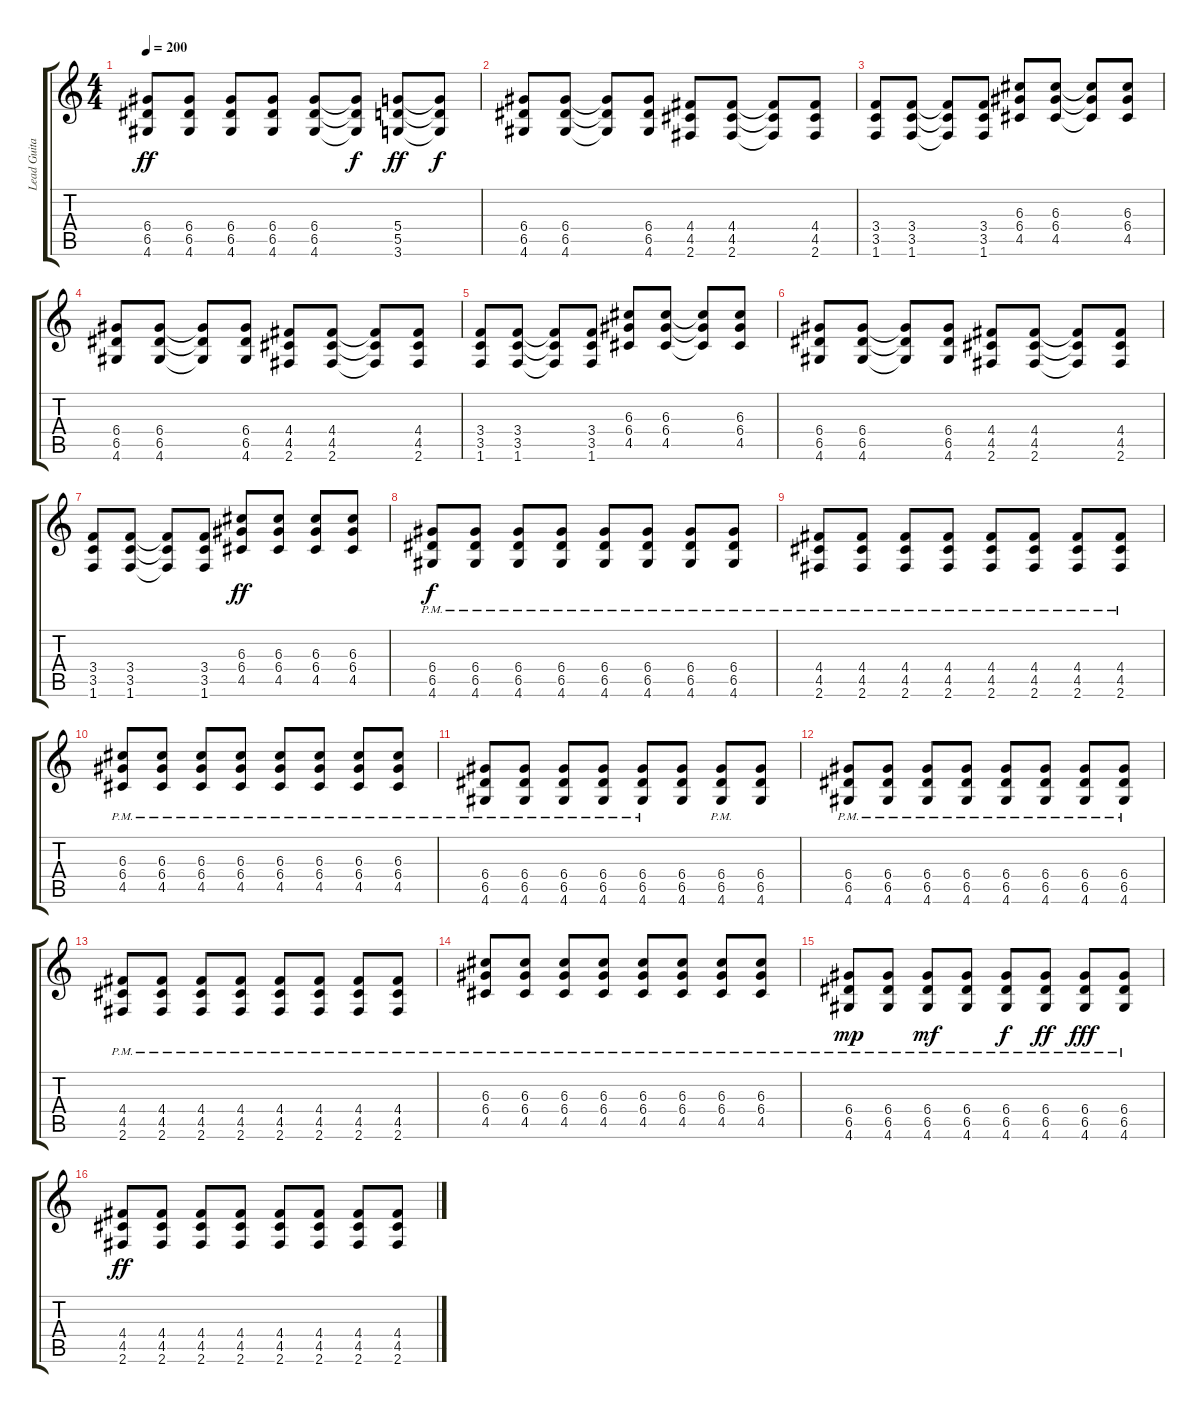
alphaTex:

\track ("Lead Guitar" "Lead Guita") {instrument distortionguitar}
\staff {score tabs}
\tuning (E4 B3 G3 D3 A2 E2) {hide}
\ts (4 4)
\tempo 200
\clef g2
\ks c
(6.4 6.5 4.6).8{dy ff} (6.4 6.5 4.6).8 (6.4 6.5 4.6).8 (6.4 6.5 4.6).8 (6.4 6.5 4.6).8 (6.4{t} 6.5{t} 4.6{t}).8{dy f} (5.4 5.5 3.6).8{dy ff} (5.4{t} 5.5{t} 3.6{t}).8{dy f} |
(6.4 6.5 4.6).8 (6.4 6.5 4.6).8 (6.4{t} 6.5{t} 4.6{t}).8 (6.4 6.5 4.6).8 (4.4 4.5 2.6).8 (4.4 4.5 2.6).8 (4.4{t} 4.5{t} 2.6{t}).8 (4.4 4.5 2.6).8 |
(3.4 3.5 1.6).8 (3.4 3.5 1.6).8 (3.4{t} 3.5{t} 1.6{t}).8 (3.4 3.5 1.6).8 (6.3 6.4 4.5).8 (6.3 6.4 4.5).8 (6.3{t} 6.4{t} 4.5{t}).8 (6.3 6.4 4.5).8 |
(6.4 6.5 4.6).8 (6.4 6.5 4.6).8 (6.4{t} 6.5{t} 4.6{t}).8 (6.4 6.5 4.6).8 (4.4 4.5 2.6).8 (4.4 4.5 2.6).8 (4.4{t} 4.5{t} 2.6{t}).8 (4.4 4.5 2.6).8 |
(3.4 3.5 1.6).8 (3.4 3.5 1.6).8 (3.4{t} 3.5{t} 1.6{t}).8 (3.4 3.5 1.6).8 (6.3 6.4 4.5).8 (6.3 6.4 4.5).8 (6.3{t} 6.4{t} 4.5{t}).8 (6.3 6.4 4.5).8 |
(6.4 6.5 4.6).8 (6.4 6.5 4.6).8 (6.4{t} 6.5{t} 4.6{t}).8 (6.4 6.5 4.6).8 (4.4 4.5 2.6).8 (4.4 4.5 2.6).8 (4.4{t} 4.5{t} 2.6{t}).8 (4.4 4.5 2.6).8 |
(3.4 3.5 1.6).8 (3.4 3.5 1.6).8 (3.4{t} 3.5{t} 1.6{t}).8 (3.4 3.5 1.6).8 (6.3 6.4 4.5).8{dy ff} (6.3 6.4 4.5).8 (6.3 6.4 4.5).8 (6.3 6.4 4.5).8 |
(6.4{pm} 6.5{pm} 4.6{pm}).8{dy f} (6.4{pm} 6.5{pm} 4.6{pm}).8 (6.4{pm} 6.5{pm} 4.6{pm}).8 (6.4{pm} 6.5{pm} 4.6{pm}).8 (6.4{pm} 6.5{pm} 4.6{pm}).8 (6.4{pm} 6.5{pm} 4.6{pm}).8 (6.4{pm} 6.5{pm} 4.6{pm}).8 (6.4{pm} 6.5{pm} 4.6{pm}).8 |
(4.4{pm} 4.5{pm} 2.6{pm}).8 (4.4{pm} 4.5{pm} 2.6{pm}).8 (4.4{pm} 4.5{pm} 2.6{pm}).8 (4.4{pm} 4.5{pm} 2.6{pm}).8 (4.4{pm} 4.5{pm} 2.6{pm}).8 (4.4{pm} 4.5{pm} 2.6{pm}).8 (4.4{pm} 4.5{pm} 2.6{pm}).8 (4.4{pm} 4.5{pm} 2.6{pm}).8 |
(6.3{pm} 6.4{pm} 4.5{pm}).8 (6.3{pm} 6.4{pm} 4.5{pm}).8 (6.3{pm} 6.4{pm} 4.5{pm}).8 (6.3{pm} 6.4{pm} 4.5{pm}).8 (6.3{pm} 6.4{pm} 4.5{pm}).8 (6.3{pm} 6.4{pm} 4.5{pm}).8 (6.3{pm} 6.4{pm} 4.5{pm}).8 (6.3{pm} 6.4{pm} 4.5{pm}).8 |
(6.4{pm} 6.5{pm} 4.6{pm}).8 (6.4{pm} 6.5{pm} 4.6{pm}).8 (6.4{pm} 6.5{pm} 4.6{pm}).8 (6.4{pm} 6.5{pm} 4.6{pm}).8 (6.4{pm} 6.5{pm} 4.6{pm}).8 (6.4 6.5 4.6).8 (6.4{pm} 6.5{pm} 4.6{pm}).8 (6.4 6.5 4.6).8 |
(6.4{pm} 6.5{pm} 4.6{pm}).8 (6.4{pm} 6.5{pm} 4.6{pm}).8 (6.4{pm} 6.5{pm} 4.6{pm}).8 (6.4{pm} 6.5{pm} 4.6{pm}).8 (6.4{pm} 6.5{pm} 4.6{pm}).8 (6.4{pm} 6.5{pm} 4.6{pm}).8 (6.4{pm} 6.5{pm} 4.6{pm}).8 (6.4{pm} 6.5{pm} 4.6{pm}).8 |
(4.4{pm} 4.5{pm} 2.6{pm}).8 (4.4{pm} 4.5{pm} 2.6{pm}).8 (4.4{pm} 4.5{pm} 2.6{pm}).8 (4.4{pm} 4.5{pm} 2.6{pm}).8 (4.4{pm} 4.5{pm} 2.6{pm}).8 (4.4{pm} 4.5{pm} 2.6{pm}).8 (4.4{pm} 4.5{pm} 2.6{pm}).8 (4.4{pm} 4.5{pm} 2.6{pm}).8 |
(6.3{pm} 6.4{pm} 4.5{pm}).8 (6.3{pm} 6.4{pm} 4.5{pm}).8 (6.3{pm} 6.4{pm} 4.5{pm}).8 (6.3{pm} 6.4{pm} 4.5{pm}).8 (6.3{pm} 6.4{pm} 4.5{pm}).8 (6.3{pm} 6.4{pm} 4.5{pm}).8 (6.3{pm} 6.4{pm} 4.5{pm}).8 (6.3{pm} 6.4{pm} 4.5{pm}).8 |
(6.4{pm} 6.5{pm} 4.6{pm}).8{dy mp} (6.4{pm} 6.5{pm} 4.6{pm}).8 (6.4{pm} 6.5{pm} 4.6{pm}).8{dy mf} (6.4{pm} 6.5{pm} 4.6{pm}).8 (6.4{pm} 6.5{pm} 4.6{pm}).8{dy f} (6.4{pm} 6.5{pm} 4.6{pm}).8{dy ff} (6.4 6.5{pm} 4.6).8{dy fff} (6.4{pm} 6.5{pm} 4.6{pm}).8 |
(4.4 4.5 2.6).8{dy ff} (4.4 4.5 2.6).8 (4.4 4.5 2.6).8 (4.4 4.5 2.6).8 (4.4 4.5 2.6).8 (4.4 4.5 2.6).8 (4.4 4.5 2.6).8 (4.4 4.5 2.6).8
